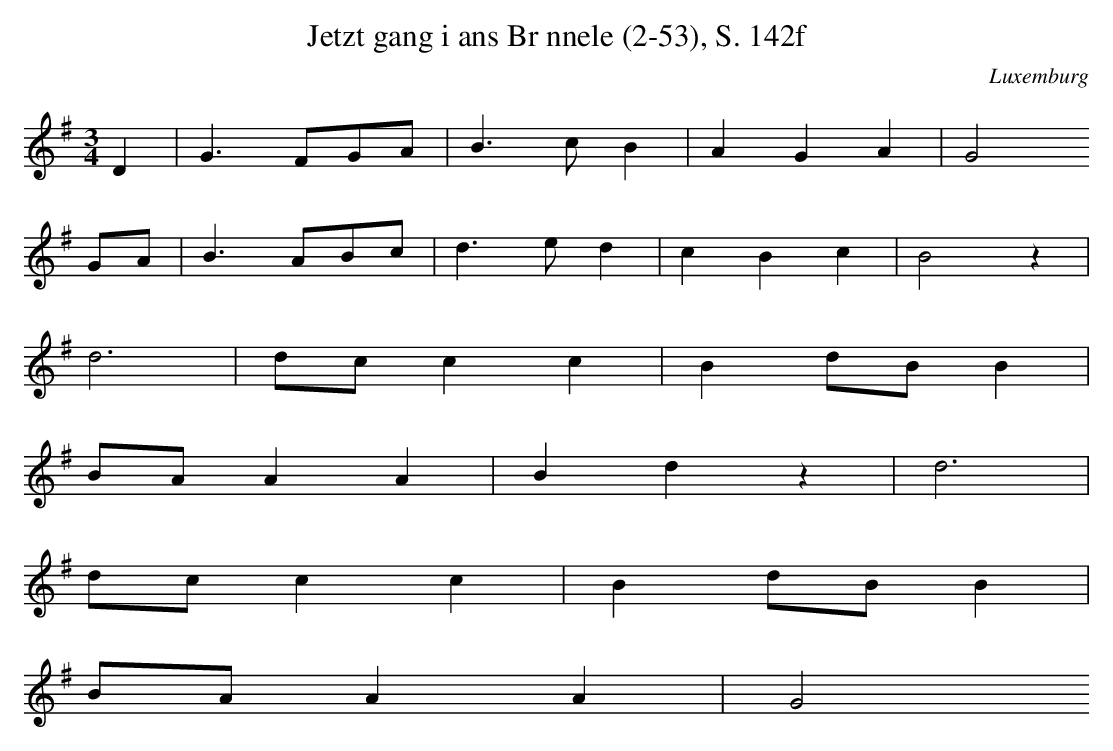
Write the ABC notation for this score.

X:1
T: Jetzt gang i ans Brnnele (2-53), S. 142f
O: Luxemburg
M: 3/4
L: 1/8
K: G
D2 | G3FGA | B3cB2 | A2G2A2 | G4
GA | B3ABc | d3ed2 | c2B2c2 | B4z2 |
d6 | dcc2c2 | B2dBB2 |
BAA2A2 | B2d2z2 | d6 |
dcc2c2 | B2dBB2 |
BAA2A2 | G4
